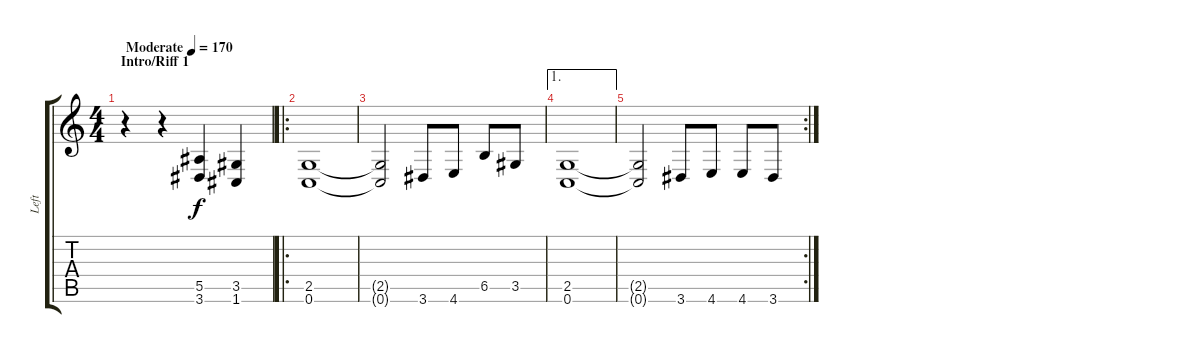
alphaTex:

\track ("Left" "Left") {instrument distortionguitar}
\staff {score tabs}
\tuning (C4 G3 Eb3 Bb2 F2 C2) {hide}
\ts (4 4)
\section ("" "Intro/Riff 1")
\tempo (170 "Moderate")
\clef g2
\ks c
r.4{dy f instrument distortionguitar} r.4 (5.5 3.6).4 (3.5 1.6).4 |
\ro
(2.5 0.6).1 |
(2.5{t} 0.6{t}).2 3.6.8 4.6.8 6.5.8 3.5.8 |
\ae 1
(2.5 0.6).1 |
\rc 2
(2.5{t} 0.6{t}).2 3.6.8 4.6.8 4.6.8 3.6.8
